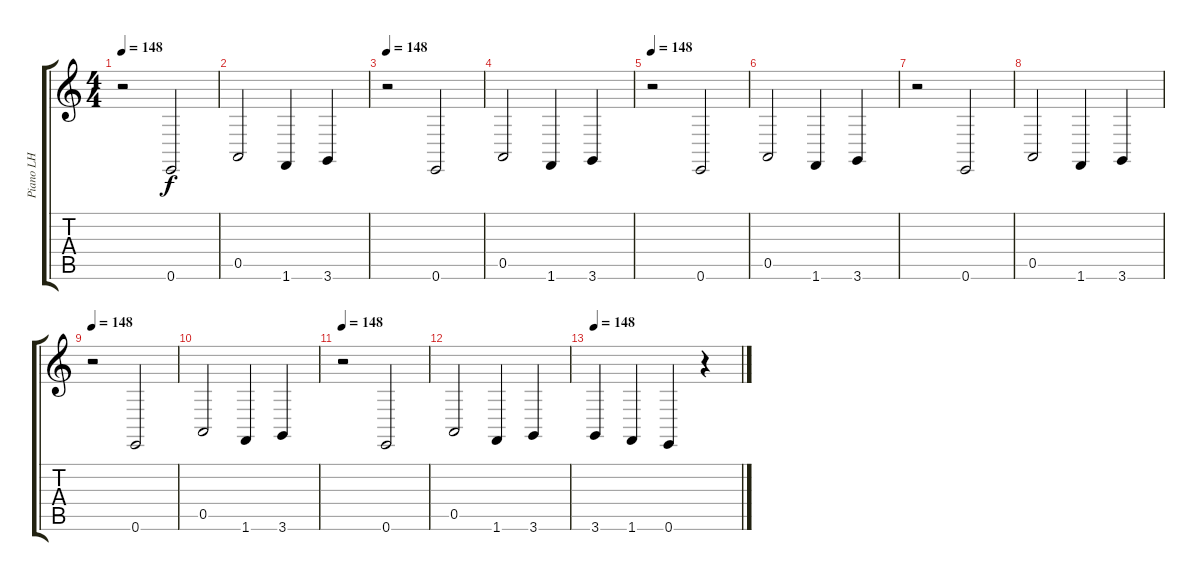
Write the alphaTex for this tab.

\track ("Piano LH" "Piano LH") {instrument acousticgrandpiano}
\staff {score tabs}
\tuning (E4 B3 G3 D3 A2 E2) {hide}
\ts (4 4)
\tempo 148
\clef g2
\ks c
r.2{dy f} 0.6.2 |
0.5.2 1.6.4 3.6.4 |
\tempo 148
r.2 0.6.2 |
0.5.2 1.6.4 3.6.4 |
\tempo 148
r.2 0.6.2 |
0.5.2 1.6.4 3.6.4 |
r.2 0.6.2 |
0.5.2 1.6.4 3.6.4 |
\tempo 148
r.2 0.6.2 |
0.5.2 1.6.4 3.6.4 |
\tempo 148
r.2 0.6.2 |
0.5.2 1.6.4 3.6.4 |
\tempo 148
3.6.4 1.6.4 0.6.4 r.4
